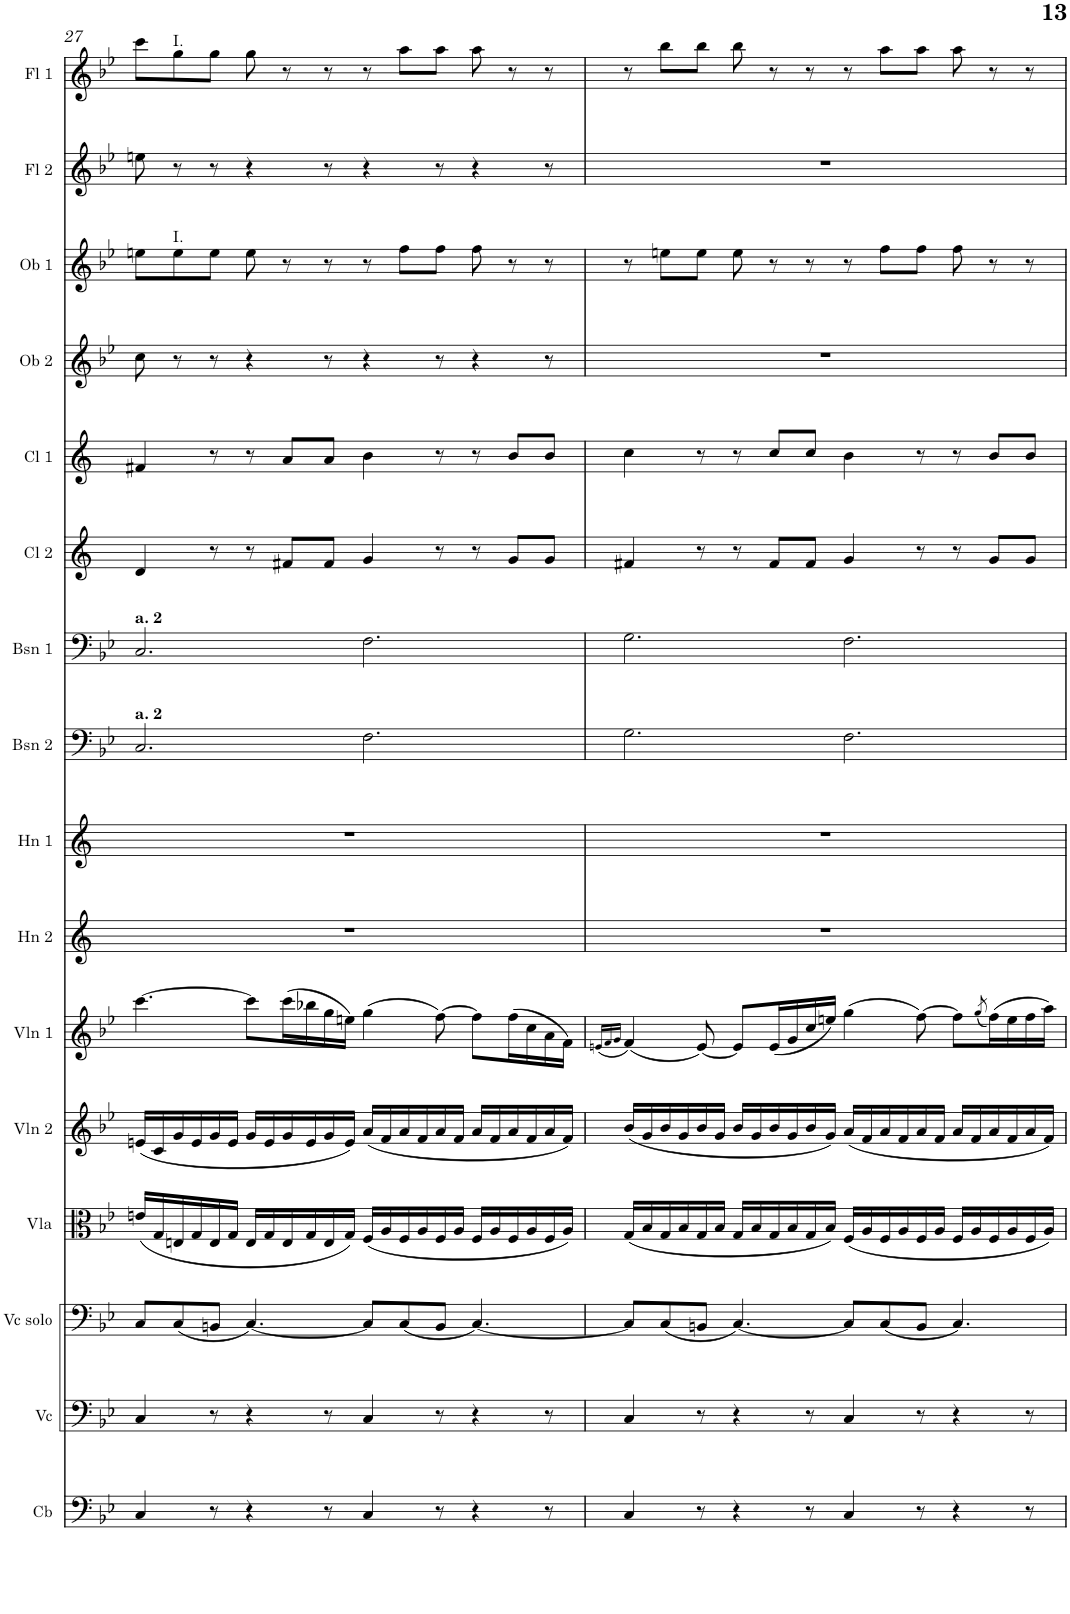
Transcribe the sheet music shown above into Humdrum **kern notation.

**kern	**kern	**kern	**kern	**kern	**kern	**kern	**kern	**kern	**kern	**kern	**kern	**kern	**kern	**kern	**kern
*part16	*part15	*part14	*part13	*part12	*part11	*part10	*part9	*part8	*part7	*part6	*part5	*part4	*part3	*part2	*part1
*staff16	*staff15	*staff14	*staff13	*staff12	*staff11	*staff10	*staff9	*staff8	*staff7	*staff6	*staff5	*staff4	*staff3	*staff2	*staff1
*I"Contrabass	*I"Violoncello	*I"Violoncello solo	*I"Viola	*I"Violin 2	*I"Violin 1	*I"Bb basso Horn 2	*I"Bb basso Horn 1	*I"Bassoon 2	*I"Bassoon 1	*I"Bb Clarinet 2	*I"Bb Clarinet 1	*I"Oboe 2	*I"Oboe 1	*I"Flute 2	*I"Flute 1
*I'Cb	*I'Vc	*I'Vc solo	*I'Vla	*I'Vln 2	*I'Vln 1	*I'Hn 2	*I'Hn 1	*I'Bsn 2	*I'Bsn 1	*I'Cl 2	*I'Cl 1	*I'Ob 2	*I'Ob 1	*I'Fl 2	*I'Fl 1
!!LO:PB:g=z
*clefF4	*clefF4	*clefF4	*clefC3	*clefG2	*clefG2	*clefG2	*clefG2	*clefF4	*clefF4	*clefG2	*clefG2	*clefG2	*clefG2	*clefG2	*clefG2
*Trd7c12	*	*	*	*	*	*Trd8c14	*Trd8c14	*	*	*Trd1c2	*Trd1c2	*	*	*	*
*k[b-e-]	*k[b-e-]	*k[b-e-]	*k[b-e-]	*k[b-e-]	*k[b-e-]	*k[]	*k[]	*k[b-e-]	*k[b-e-]	*k[]	*k[]	*k[b-e-]	*k[b-e-]	*k[b-e-]	*k[b-e-]
*M12/8	*M12/8	*M12/8	*M12/8	*M12/8	*M12/8	*M12/8	*M12/8	*M12/8	*M12/8	*M12/8	*M12/8	*M12/8	*M12/8	*M12/8	*M12/8
=27	=27	=27	=27	=27	=27	=27	=27	=27	=27	=27	=27	=27	=27	=27	=27
!	!	!	!	!	!	!	!	!	!LO:TX:a:B:t=a. 2	!	!	!	!	!	!
!	!	!	!	!	!	!	!	!LO:TX:a:B:t=a. 2	!	!	!	!	!	!	!
4C/	4C/	8C/L	(16en/LL	(16en/LL	[4.ccc\	1.r	1.r	2.C/	2.C/	4d/	4f#X/	8cc\	8een\L	8een\	8ccc\L
.	.	.	16G/	16c/	.	.	.	.	.	.	.	.	.	.	.
!	!	!	!	!	!	!	!	!	!	!	!	!	!	!	!LO:TX:a:t=I.
!	!	!	!	!	!	!	!	!	!	!	!	!	!LO:TX:a:t=I.	!	!
.	.	(8C/	16En/	16g/	.	.	.	.	.	.	.	8r	8ee\	8r	8gg\
.	.	.	16G/	16e/	.	.	.	.	.	.	.	.	.	.	.
8r	8r	8BBn/J	16E/	16g/	.	.	.	.	.	8r	8r	8r	8ee\J	8r	8gg\J
.	.	.	16G/JJ	16e/JJ	.	.	.	.	.	.	.	.	.	.	.
4r	4r	[4.C/)	16E/LL	16g/LL	8ccc\L]	.	.	.	.	8r	8r	4r	8ee\	4r	8gg\
.	.	.	16G/	16e/	.	.	.	.	.	.	.	.	.	.	.
.	.	.	16E/	16g/	(16ccc\L	.	.	.	.	8f#X/L	8a/L	.	8r	.	8r
.	.	.	16G/	16e/	16bb-X\	.	.	.	.	.	.	.	.	.	.
8r	8r	.	16E/	16g/	16gg\	.	.	.	.	8f#/J	8a/J	8r	8r	8r	8r
.	.	.	16G/JJ)	16e/JJ)	16een\JJ)	.	.	.	.	.	.	.	.	.	.
4C/	4C/	8C/L]	(16F/LL	(16a/LL	(4gg\	.	.	2.F\	2.F\	4g/	4b\	4r	8r	4r	8r
.	.	.	16A/	16f/	.	.	.	.	.	.	.	.	.	.	.
.	.	(8C/	16F/	16a/	.	.	.	.	.	.	.	.	8ff\L	.	8aa\L
.	.	.	16A/	16f/	.	.	.	.	.	.	.	.	.	.	.
8r	8r	8BB/J	16F/	16a/	[8ff\)	.	.	.	.	8r	8r	8r	8ff\J	8r	8aa\J
.	.	.	16A/JJ	16f/JJ	.	.	.	.	.	.	.	.	.	.	.
4r	4r	[4.C/)	16F/LL	16a/LL	8ff\L]	.	.	.	.	8r	8r	4r	8ff\	4r	8aa\
.	.	.	16A/	16f/	.	.	.	.	.	.	.	.	.	.	.
.	.	.	16F/	16a/	(16ff\L	.	.	.	.	8g/L	8b/L	.	8r	.	8r
.	.	.	16A/	16f/	16cc\	.	.	.	.	.	.	.	.	.	.
8r	8r	.	16F/	16a/	16a\	.	.	.	.	8g/J	8b/J	8r	8r	8r	8r
.	.	.	16A/JJ)	16f/JJ)	16f\JJ)	.	.	.	.	.	.	.	.	.	.
=28	=28	=28	=28	=28	=28	=28	=28	=28	=28	=28	=28	=28	=28	=28	=28
.	.	.	.	.	(16qen/LL	.	.	.	.	.	.	.	.	.	.
.	.	.	.	.	16qf/	.	.	.	.	.	.	.	.	.	.
.	.	.	.	.	16qg/JJ	.	.	.	.	.	.	.	.	.	.
4C/	4C/	8C/L]	(16G/LL	(16b-/LL	(4f/)	1.r	1.r	2.G\	2.G\	4f#X/	4cc\	1.r	8r	1.r	8r
.	.	.	16B-/	16g/	.	.	.	.	.	.	.	.	.	.	.
.	.	(8C/	16G/	16b-/	.	.	.	.	.	.	.	.	8een\L	.	8bb-\L
.	.	.	16B-/	16g/	.	.	.	.	.	.	.	.	.	.	.
8r	8r	8BBn/J	16G/	16b-/	[8e/)	.	.	.	.	8r	8r	.	8ee\J	.	8bb-\J
.	.	.	16B-/JJ	16g/JJ	.	.	.	.	.	.	.	.	.	.	.
4r	4r	[4.C/)	16G/LL	16b-/LL	8e/L]	.	.	.	.	8r	8r	.	8ee\	.	8bb-\
.	.	.	16B-/	16g/	.	.	.	.	.	.	.	.	.	.	.
.	.	.	16G/	16b-/	(16e/L	.	.	.	.	8f#/L	8cc/L	.	8r	.	8r
.	.	.	16B-/	16g/	16g/	.	.	.	.	.	.	.	.	.	.
8r	8r	.	16G/	16b-/	16cc/	.	.	.	.	8f#/J	8cc/J	.	8r	.	8r
.	.	.	16B-/JJ)	16g/JJ)	16een/JJ)	.	.	.	.	.	.	.	.	.	.
4C/	4C/	8C/L]	(16F/LL	(16a/LL	(4gg\	.	.	2.F\	2.F\	4g/	4b\	.	8r	.	8r
.	.	.	16A/	16f/	.	.	.	.	.	.	.	.	.	.	.
.	.	(8C/	16F/	16a/	.	.	.	.	.	.	.	.	8ff\L	.	8aa\L
.	.	.	16A/	16f/	.	.	.	.	.	.	.	.	.	.	.
8r	8r	8BB/J	16F/	16a/	[8ff\)	.	.	.	.	8r	8r	.	8ff\J	.	8aa\J
.	.	.	16A/JJ	16f/JJ	.	.	.	.	.	.	.	.	.	.	.
4r	4r	4.C/)	16F/LL	16a/LL	8ff\L]	.	.	.	.	8r	8r	.	8ff\	.	8aa\
.	.	.	16A/	16f/	.	.	.	.	.	.	.	.	.	.	.
.	.	.	.	.	(8qgg/	.	.	.	.	.	.	.	.	.	.
.	.	.	16F/	16a/	(16ff\L)	.	.	.	.	8g/L	8b/L	.	8r	.	8r
.	.	.	16A/	16f/	16ee\	.	.	.	.	.	.	.	.	.	.
8r	8r	.	16F/	16a/	16ff\	.	.	.	.	8g/J	8b/J	.	8r	.	8r
.	.	.	16A/JJ)	16f/JJ)	16aa\JJ)	.	.	.	.	.	.	.	.	.	.
=	=	=	=	=	=	=	=	=	=	=	=	=	=	=	=
*-	*-	*-	*-	*-	*-	*-	*-	*-	*-	*-	*-	*-	*-	*-	*-
